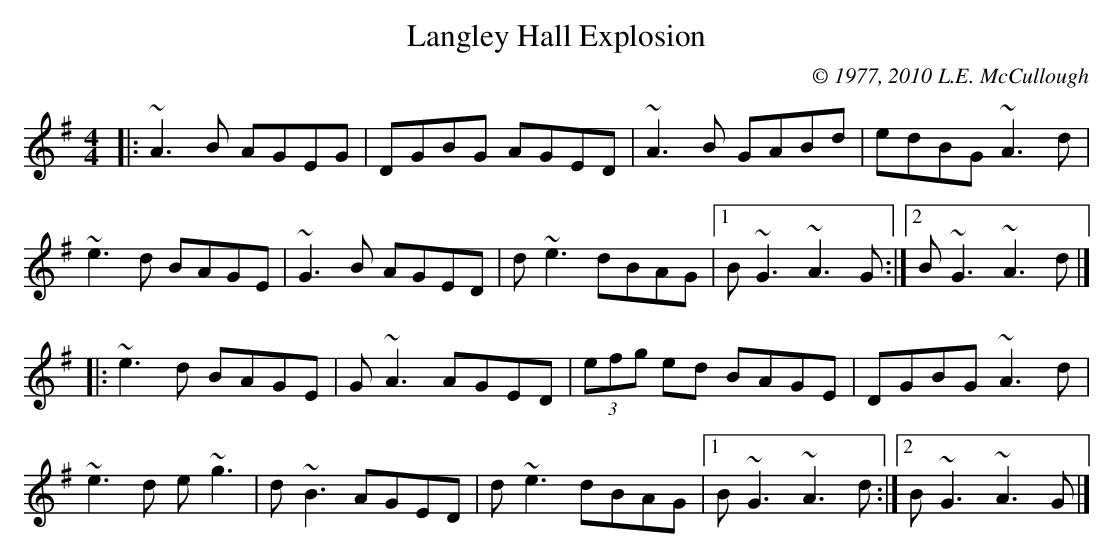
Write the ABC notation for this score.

X:1
T:Langley Hall Explosion
C:© 1977, 2010 L.E. McCullough
M:4/4
L:1/8
K:Ador
|:~A3B AGEG|DGBG AGED|~A3B GABd|edBG ~A3d|
~e3d BAGE|~G3B AGED|d~e3 dBAG|1 B~G3 ~A3G:|2 B~G3 ~A3d|]
|:~e3d BAGE|G~A3 AGED|(3efg ed BAGE|DGBG ~A3d|
~e3d  e~g3|d~B3 AGED|d~e3 dBAG|1B~G3 ~A3d:|2B~G3 ~A3G|]
